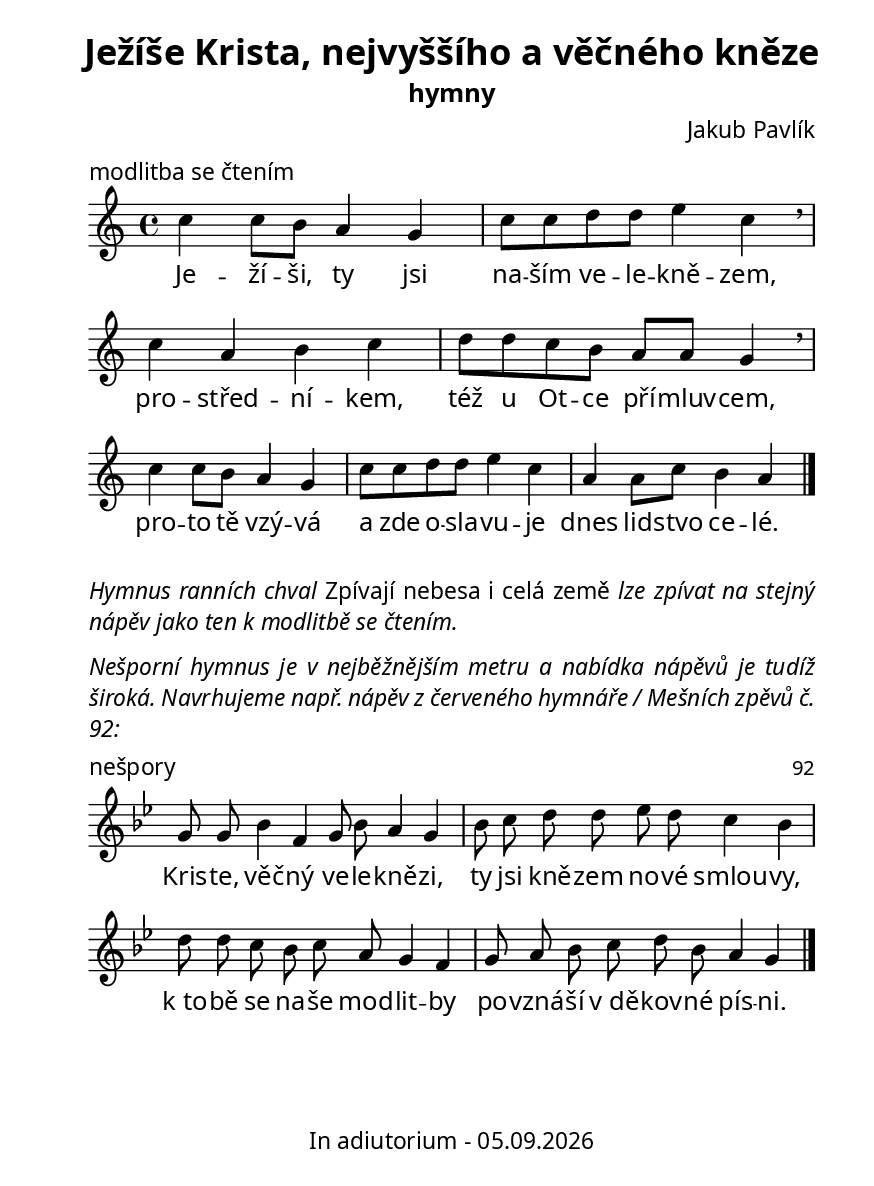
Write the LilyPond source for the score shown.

\version "2.19.32"

\include "../spolecne/nadpisy.ly"
\include "../spolecne/tiraz.ly"
\include "../spolecne/layout.ly"
\version "2.18.0"
% page style similar to that of the official Czech Divine Office hymnal

\paper {
  #(set-paper-size "a5")

  top-margin = 1\cm
  bottom-margin = 1\cm
  right-margin = 1\cm
  left-margin = 1.5\cm
}

\layout {
  indent = 0\cm
  ragged-last = ##f

  \override BreathingSign.Y-offset = 1 % placement common in Czech hymnals
  % TODO: the usual Czech breathe sign shape
}

\header {
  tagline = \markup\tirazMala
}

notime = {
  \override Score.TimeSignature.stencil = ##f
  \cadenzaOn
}


\header {
  title = "Ježíše Krista, nejvyššího a věčného kněze"
  subtitle = "hymny"
  composer = "Jakub Pavlík"
}

\score {
  \relative c'' {
    \key c \major
    c4 c8 b a4 g c8 c d d e4 c \breathe \break
    c4 a b c d8 d c b a a g4 \breathe \break
    c4 c8 b a4 g c8 c d d e4 c
    \key a \minor
    a4 a8 c b4 a \bar "|."
  }
  \addlyrics {
    Je -- ží -- ši, ty jsi na -- ším ve -- le -- kně -- zem,
    pro -- střed -- ní -- kem, též u Ot -- ce pří -- mluv -- cem,
    pro -- to tě vzý -- vá a zde o -- sla -- vu -- je
    dnes lid -- stvo ce -- lé.
  }
  \header {
    quid = "hymnus"
    modus = ""
    id = "mc"
    piece = "modlitba se čtením"
  }
}

\markup\justify\italic{
  Hymnus ranních chval
  \upright{Zpívají nebesa i celá země}
  lze zpívat na stejný nápěv jako ten
  k modlitbě se čtením.
}

\markup\justify\italic{
  Nešporní hymnus je v nejběžnějším metru a nabídka nápěvů je tudíž
  široká. Navrhujeme např. nápěv z červeného hymnáře / Mešních zpěvů
  č. 92:
}

\score {
  \relative c'' {
    \key g \minor
    \notime
    g8 g bes4 f g8 bes a4 g \bar "|"
    bes8 c d d es d c4 bes \bar "|"
    d8 d c bes c a g4 f \bar "|"
    g8 a bes c d bes a4 g \bar "|."
  }
  \addlyrics {
    Kris -- te, věč -- ný ve -- le -- kně -- zi,
    ty jsi kně -- zem no -- vé smlou -- vy,
    k_to -- bě se na -- še mod -- lit -- by
    po -- vzná -- ší v_dě -- kov -- né pís -- ni.
  }
  \header {
    quid = "hymnus"
    fons_externus = "92" % číslo nápěvu podle MZ
    modus = ""
    id = "ne"
    piece = "nešpory"
  }
}